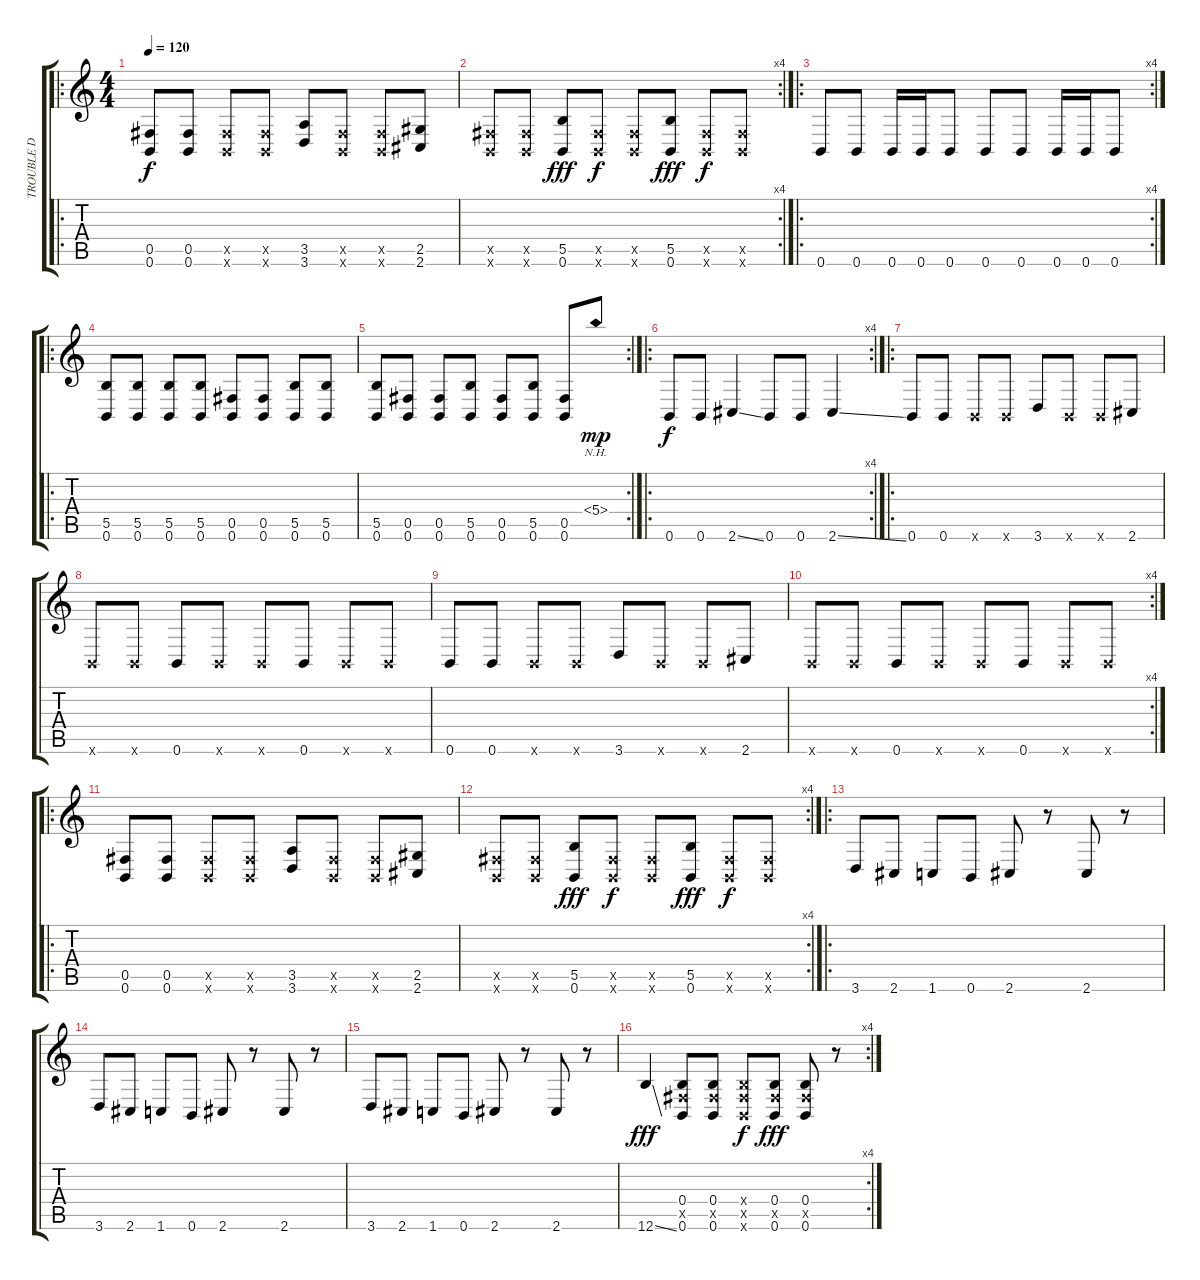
\track ("TROUBLE D" "TROUBLE D") {instrument electricbassfinger}
\staff {score tabs}
\tuning (Db4 Ab3 E3 B2 Gb2 B1) {hide}
\ro
\ts (4 4)
\tempo 120
\clef g2
\ks c
(0.5 0.6).8{dy f} (0.5 0.6).8 (0.5{x} 0.6{x}).8 (0.5{x} 0.6{x}).8 (3.5 3.6).8 (0.5{x} 0.6{x}).8 (0.5{x} 0.6{x}).8 (2.5 2.6).8 |
\rc 4
(0.5{x} 0.6{x}).8 (0.5{x} 0.6{x}).8 (5.5 0.6).8{dy fff} (0.5{x} 0.6{x}).8{dy f} (0.5{x} 0.6{x}).8 (5.5 0.6).8{dy fff} (0.5{x} 0.6{x}).8{dy f} (0.5{x} 0.6{x}).8 |
\ro
\rc 4
0.6.8 0.6.8 0.6.16 0.6.16 0.6.8 0.6.8 0.6.8 0.6.16 0.6.16 0.6.8 |
\ro
(5.5 0.6).8 (5.5 0.6).8 (5.5 0.6).8 (5.5 0.6).8 (0.5 0.6).8 (0.5 0.6).8 (5.5 0.6).8 (5.5 0.6).8 |
\rc 2
(5.5 0.6).8 (0.5 0.6).8 (0.5 0.6).8 (5.5 0.6).8 (0.5 0.6).8 (5.5 0.6).8 (0.5 0.6).8 5.4{nh}.8{dy mp} |
\ro
\rc 4
0.6.8{dy f} 0.6.8 2.6{ss}.4 0.6.8 0.6.8 2.6{ss}.4 |
\ro
0.6.8 0.6.8 0.6{x}.8 0.6{x}.8 3.6.8 0.6{x}.8 0.6{x}.8 2.6.8 |
0.6{x}.8 0.6{x}.8 0.6.8 0.6{x}.8 0.6{x}.8 0.6.8 0.6{x}.8 0.6{x}.8 |
0.6.8 0.6.8 0.6{x}.8 0.6{x}.8 3.6.8 0.6{x}.8 0.6{x}.8 2.6.8 |
\rc 4
0.6{x}.8 0.6{x}.8 0.6.8 0.6{x}.8 0.6{x}.8 0.6.8 0.6{x}.8 0.6{x}.8 |
\ro
(0.5 0.6).8 (0.5 0.6).8 (0.5{x} 0.6{x}).8 (0.5{x} 0.6{x}).8 (3.5 3.6).8 (0.5{x} 0.6{x}).8 (0.5{x} 0.6{x}).8 (2.5 2.6).8 |
\rc 4
(0.5{x} 0.6{x}).8 (0.5{x} 0.6{x}).8 (5.5 0.6).8{dy fff} (0.5{x} 0.6{x}).8{dy f} (0.5{x} 0.6{x}).8 (5.5 0.6).8{dy fff} (0.5{x} 0.6{x}).8{dy f} (0.5{x} 0.6{x}).8 |
\ro
3.6.8 2.6.8 1.6.8 0.6.8 2.6.8 r.8 2.6.8 r.8 |
3.6.8 2.6.8 1.6.8 0.6.8 2.6.8 r.8 2.6.8 r.8 |
3.6.8 2.6.8 1.6.8 0.6.8 2.6.8 r.8 2.6.8 r.8 |
\rc 4
12.6{ss}.4{dy fff} (0.4 0.5{x} 0.6).8 (0.4 0.5{x} 0.6).8 (0.4{x} 0.5{x} 0.6{x}).8{dy f} (0.4 0.5{x} 0.6).8{dy fff} (0.4 0.5{x} 0.6).8 r.8
